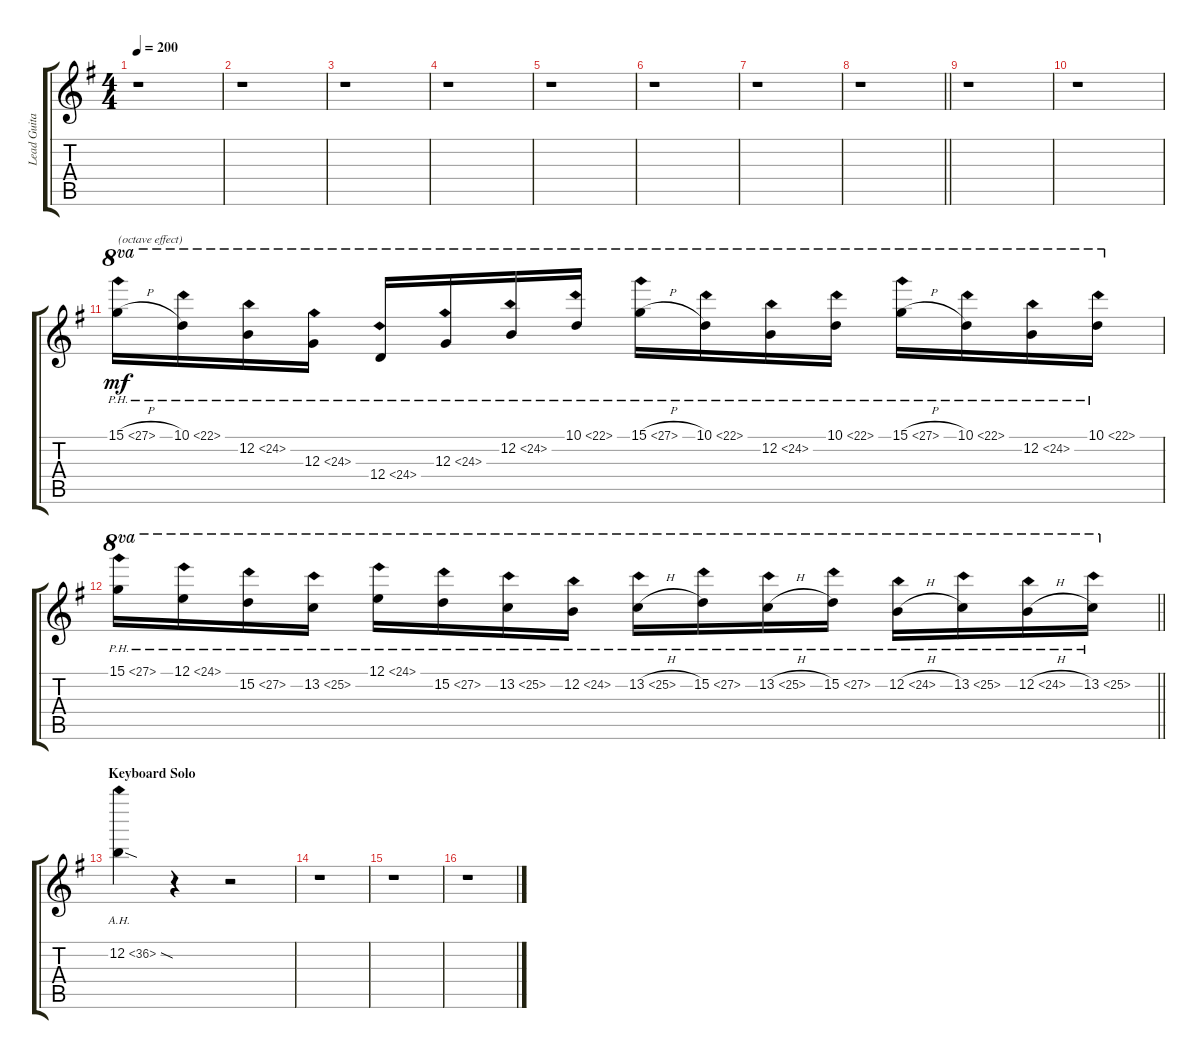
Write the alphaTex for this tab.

\track ("Lead Guitar A" "Lead Guita") {instrument overdrivenguitar}
\staff {score tabs}
\tuning (E4 B3 G3 D3 A2 E2) {hide}
\ts (4 4)
\section ("" "")
\tempo 200
\clef g2
\ks g
r.1{dy f} |
r.1 |
r.1 |
r.1 |
r.1 |
r.1 |
r.1 |
\barLineRight lightlight
r.1 |
\section ("" "")
r.1 |
r.1 |
15.1{ph 12 h}.16{ot 8va txt "(octave effect)" dy mf} 10.1{ph 12}.16{ot 8va} 12.2{ph 12}.16{ot 8va} 12.3{ph 12}.16{ot 8va} 12.4{ph 12}.16{ot 8va} 12.3{ph 12}.16{ot 8va} 12.2{ph 12}.16{ot 8va} 10.1{ph 12}.16{ot 8va} 15.1{ph 12 h}.16{ot 8va} 10.1{ph 12}.16{ot 8va} 12.2{ph 12}.16{ot 8va} 10.1{ph 12}.16{ot 8va} 15.1{ph 12 h}.16{ot 8va} 10.1{ph 12}.16{ot 8va} 12.2{ph 12}.16{ot 8va} 10.1{ph 12}.16{ot 8va} |
\barLineRight lightlight
15.1{ph 12}.16{ot 8va} 12.1{ph 12}.16{ot 8va} 15.2{ph 12}.16{ot 8va} 13.2{ph 12}.16{ot 8va} 12.1{ph 12}.16{ot 8va} 15.2{ph 12}.16{ot 8va} 13.2{ph 12}.16{ot 8va} 12.2{ph 12}.16{ot 8va} 13.2{ph 12 h}.16{ot 8va} 15.2{ph 12}.16{ot 8va} 13.2{ph 12 h}.16{ot 8va} 15.2{ph 12}.16{ot 8va} 12.2{ph 12 h}.16{ot 8va} 13.2{ph 12}.16{ot 8va} 12.2{ph 12 h}.16{ot 8va} 13.2{ph 12}.16{ot 8va} |
\section ("" "Keyboard Solo")
12.2{ah 24 sod}.4 r.4 r.2 |
r.1 |
r.1 |
r.1
